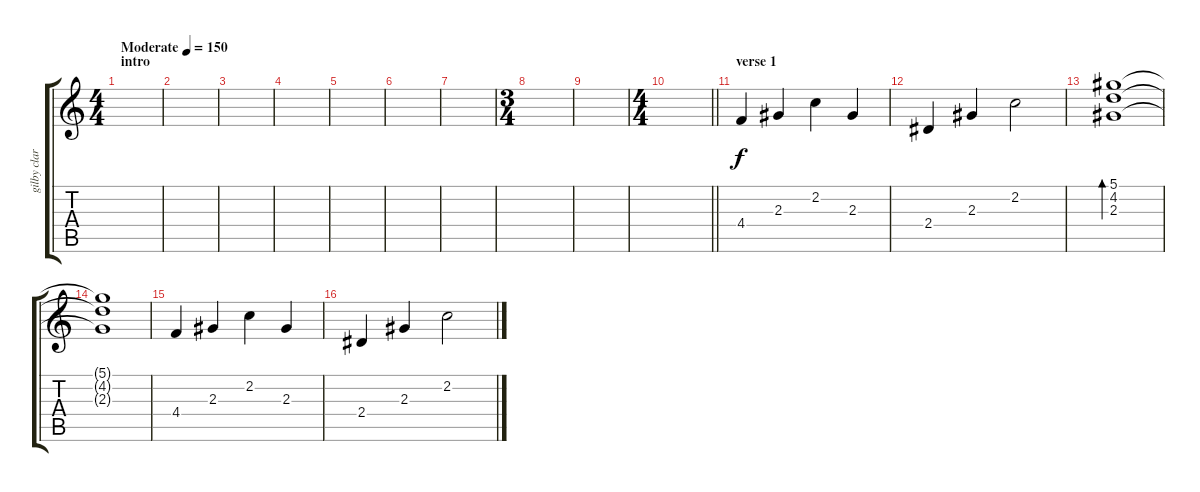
\track ("gilby clark - clean (light dist)" "gilby clar") {instrument electricguitarjazz}
\staff {score tabs}
\tuning (Eb4 Bb3 Gb3 Db3 Ab2 Eb2) {hide}
\ts (4 4)
\section ("" "intro")
\tempo (150 "Moderate")
\clef g2
\ks c
|
|
|
|
|
|
|
\ts (3 4)
|
|
\ts (4 4)
\barLineRight lightlight
|
\section ("" "verse 1")
4.4.4 2.3.4 2.2.4 2.3.4 |
2.4.4 2.3.4 2.2.2 |
(5.1 4.2 2.3).1{bd 480} |
(5.1{t} 4.2{t} 2.3{t}).1 |
4.4.4 2.3.4 2.2.4 2.3.4 |
2.4.4 2.3.4 2.2.2
